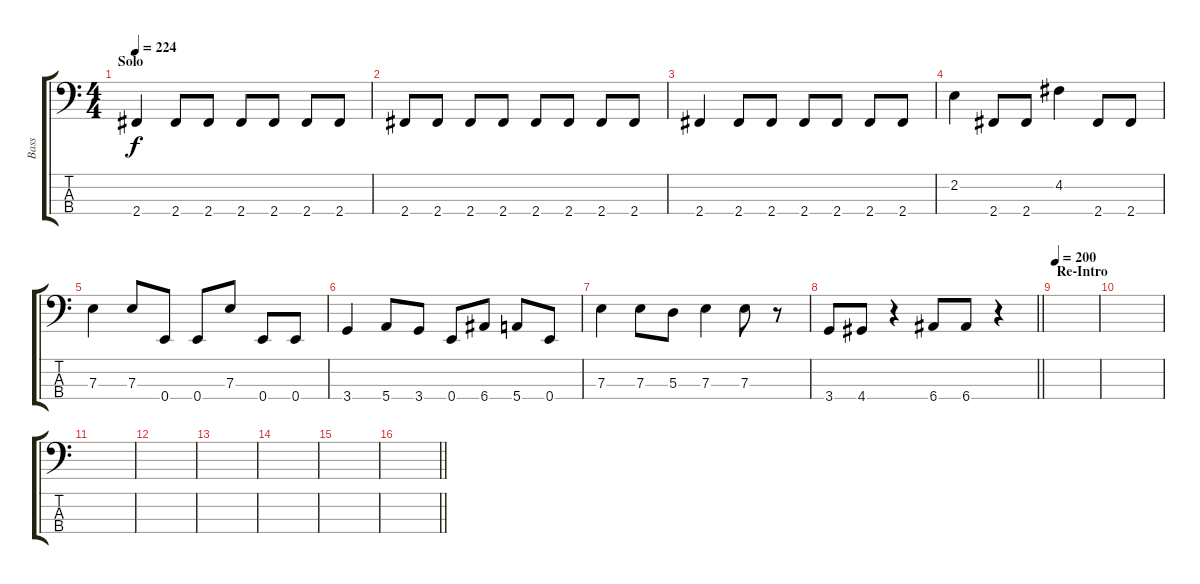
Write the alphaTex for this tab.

\track ("Bass" "Bass") {instrument electricbasspick}
\staff {score tabs}
\tuning (G2 D2 A1 E1) {hide}
\ts (4 4)
\section ("" "Solo")
\tempo 224
\clef f4
\ks c
2.4.4{dy f} 2.4.8 2.4.8 2.4.8 2.4.8 2.4.8 2.4.8 |
2.4.8 2.4.8 2.4.8 2.4.8 2.4.8 2.4.8 2.4.8 2.4.8 |
2.4.4 2.4.8 2.4.8 2.4.8 2.4.8 2.4.8 2.4.8 |
2.2.4 2.4.8 2.4.8 4.2.4 2.4.8 2.4.8 |
7.3.4 7.3.8 0.4.8 0.4.8 7.3.8 0.4.8 0.4.8 |
3.4.4 5.4.8 3.4.8 0.4.8 6.4.8 5.4.8 0.4.8 |
7.3.4 7.3.8 5.3.8 7.3.4 7.3.8 r.8 |
\barLineRight lightlight
3.4.8 4.4.8 r.4 6.4.8 6.4.8 r.4 |
\section ("" "Re-Intro")
\tempo 200
|
|
|
|
|
|
|
\barLineRight lightlight
